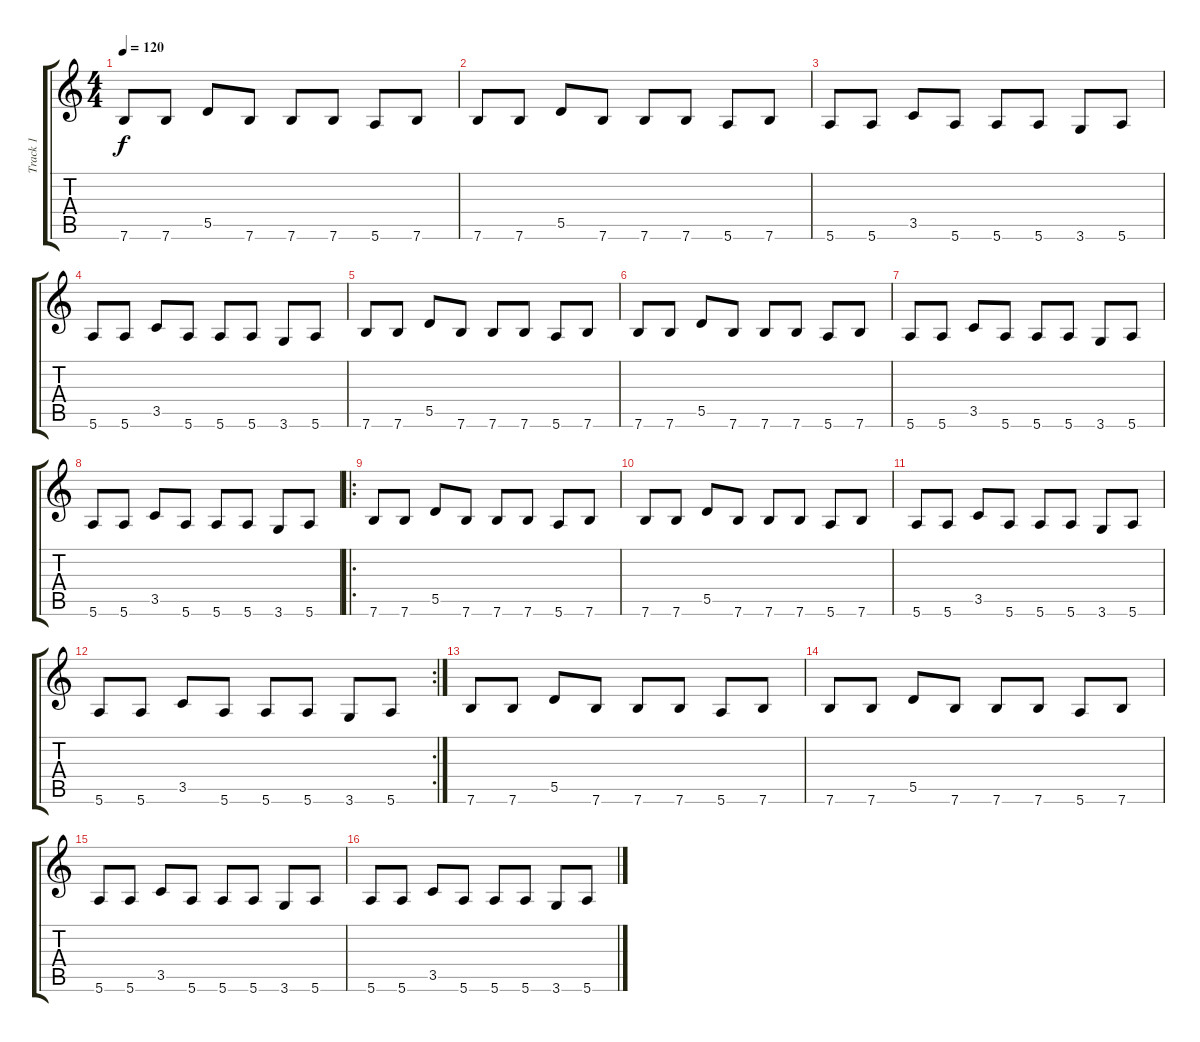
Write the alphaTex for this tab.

\track ("Track 1" "Track 1") {instrument overdrivenguitar}
\staff {score tabs}
\tuning (E4 B3 G3 D3 A2 E2) {hide}
\ts (4 4)
\tempo 120
\clef g2
\ks c
7.6.8{dy f instrument overdrivenguitar} 7.6.8 5.5.8 7.6.8 7.6.8 7.6.8 5.6.8 7.6.8 |
7.6.8 7.6.8 5.5.8 7.6.8 7.6.8 7.6.8 5.6.8 7.6.8 |
5.6.8 5.6.8 3.5.8 5.6.8 5.6.8 5.6.8 3.6.8 5.6.8 |
5.6.8 5.6.8 3.5.8 5.6.8 5.6.8 5.6.8 3.6.8 5.6.8 |
7.6.8 7.6.8 5.5.8 7.6.8 7.6.8 7.6.8 5.6.8 7.6.8 |
7.6.8 7.6.8 5.5.8 7.6.8 7.6.8 7.6.8 5.6.8 7.6.8 |
5.6.8 5.6.8 3.5.8 5.6.8 5.6.8 5.6.8 3.6.8 5.6.8 |
5.6.8 5.6.8 3.5.8 5.6.8 5.6.8 5.6.8 3.6.8 5.6.8 |
\ro
7.6.8 7.6.8 5.5.8 7.6.8 7.6.8 7.6.8 5.6.8 7.6.8 |
7.6.8 7.6.8 5.5.8 7.6.8 7.6.8 7.6.8 5.6.8 7.6.8 |
5.6.8 5.6.8 3.5.8 5.6.8 5.6.8 5.6.8 3.6.8 5.6.8 |
\rc 2
5.6.8 5.6.8 3.5.8 5.6.8 5.6.8 5.6.8 3.6.8 5.6.8 |
7.6.8 7.6.8 5.5.8 7.6.8 7.6.8 7.6.8 5.6.8 7.6.8 |
7.6.8 7.6.8 5.5.8 7.6.8 7.6.8 7.6.8 5.6.8 7.6.8 |
5.6.8 5.6.8 3.5.8 5.6.8 5.6.8 5.6.8 3.6.8 5.6.8 |
5.6.8 5.6.8 3.5.8 5.6.8 5.6.8 5.6.8 3.6.8 5.6.8
